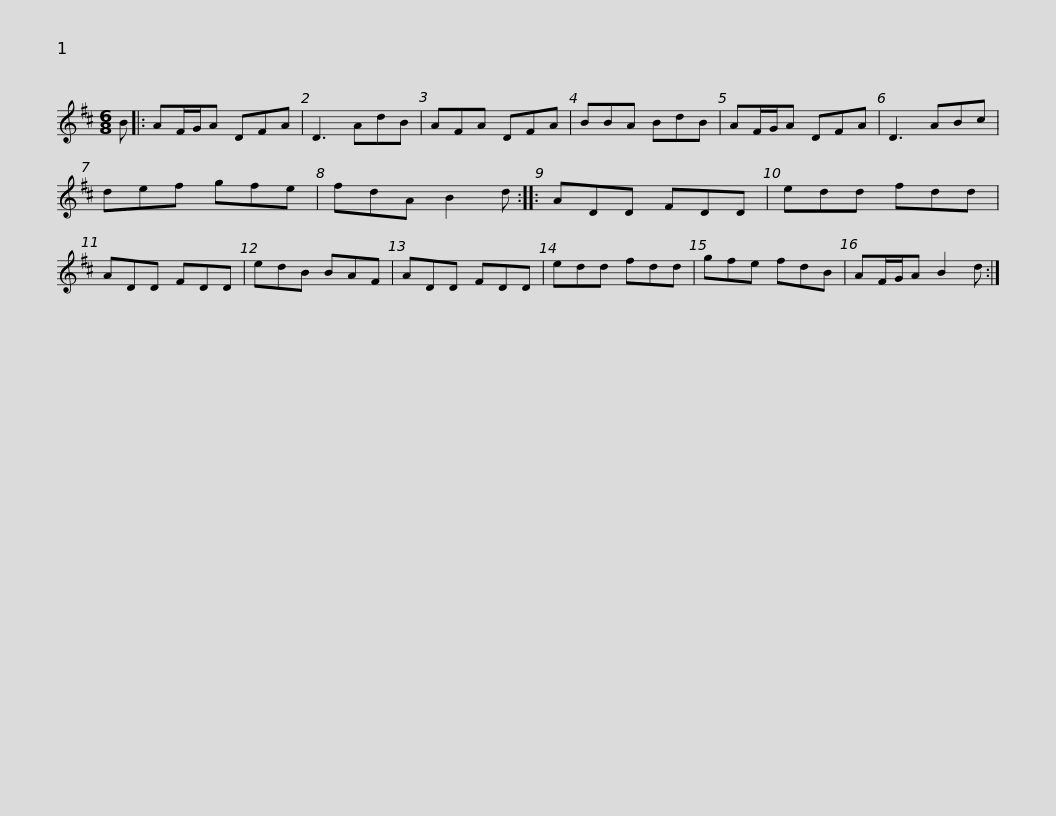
X:1
L:1/8
M:6/8
I:linebreak $
K:D
V:1 treble
V:1
 B |: AF/G/A DFA | D3 AdB | AFA DFA | BBA BdB | %5
 AF/G/A DFA | D3 ABc | def gfe |$ fdA B2 d :: ADD FDD | %10
 edd fdd | ADD FDD | edB BAF | ADD FDD | edd fdd |$ %15
 gfe fdB | AF/G/A B2 d :| %17
